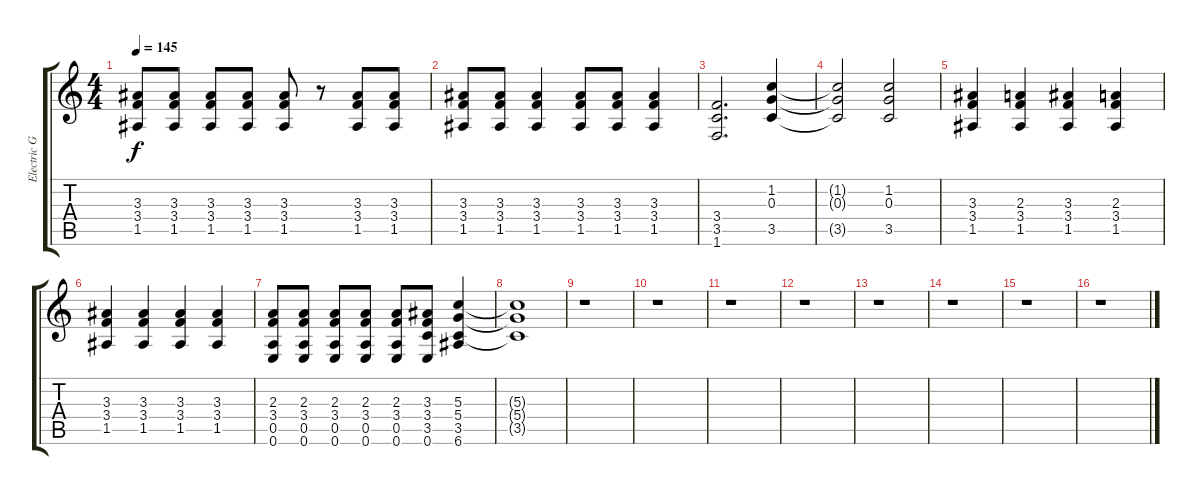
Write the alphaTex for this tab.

\track ("Electric Guitar" "Electric G") {instrument distortionguitar}
\staff {score tabs}
\tuning (E4 B3 G3 D3 A2 E2) {hide}
\ts (4 4)
\tempo 145
\clef g2
\ks c
(3.3 3.4 1.5).8{dy f} (3.3 3.4 1.5).8 (3.3 3.4 1.5).8 (3.3 3.4 1.5).8 (3.3 3.4 1.5).8 r.8 (3.3 3.4 1.5).8 (3.3 3.4 1.5).8 |
(3.3 3.4 1.5).8 (3.3 3.4 1.5).8 (3.3 3.4 1.5).4 (3.3 3.4 1.5).8 (3.3 3.4 1.5).8 (3.3 3.4 1.5).4 |
(3.4 3.5 1.6).2{d} (1.2 0.3 3.5).4 |
(1.2{t} 0.3{t} 3.5{t}).2 (1.2 0.3 3.5).2 |
(3.3 3.4 1.5).4 (2.3 3.4 1.5).4 (3.3 3.4 1.5).4 (2.3 3.4 1.5).4 |
(3.3 3.4 1.5).4 (3.3 3.4 1.5).4 (3.3 3.4 1.5).4 (3.3 3.4 1.5).4 |
(2.3 3.4 0.5 0.6).8 (2.3 3.4 0.5 0.6).8 (2.3 3.4 0.5 0.6).8 (2.3 3.4 0.5 0.6).8 (2.3 3.4 0.5 0.6).8 (3.3 3.4 3.5 0.6).8 (5.3 5.4 3.5 6.6).4 |
(5.3{t} 5.4{t} 3.5{t}).1 |
r.1 |
r.1 |
r.1 |
r.1 |
r.1 |
r.1 |
r.1 |
r.1
